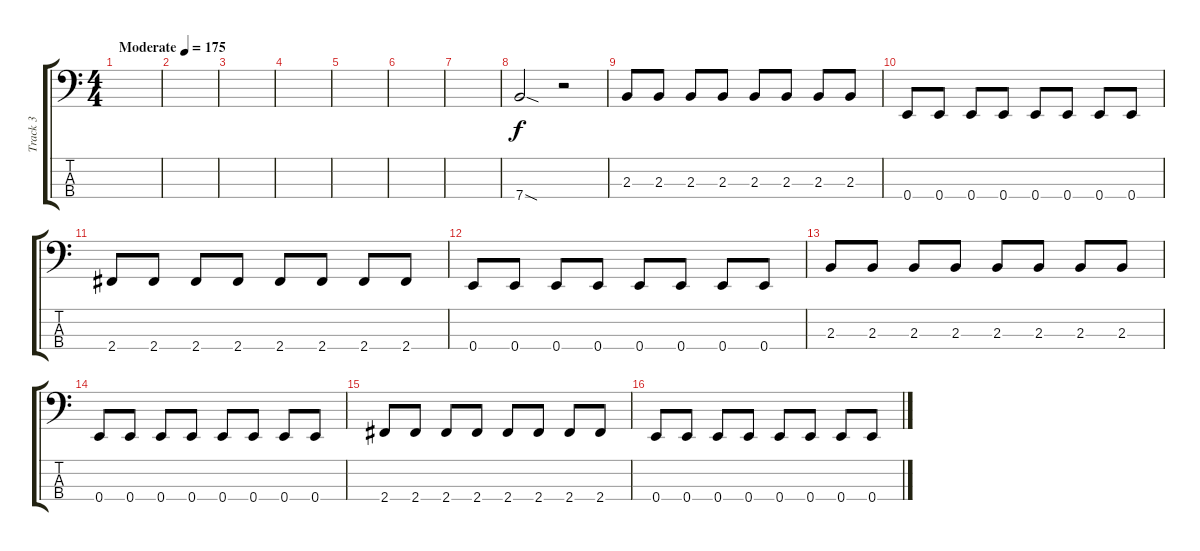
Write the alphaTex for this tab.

\track ("Track 3" "Track 3") {instrument electricbasspick}
\staff {score tabs}
\tuning (G2 D2 A1 E1) {hide}
\ts (4 4)
\tempo (175 "Moderate")
\clef f4
\ks c
|
|
|
|
|
|
|
7.4{sod}.2 r.2 |
2.3.8 2.3.8 2.3.8 2.3.8 2.3.8 2.3.8 2.3.8 2.3.8 |
0.4.8 0.4.8 0.4.8 0.4.8 0.4.8 0.4.8 0.4.8 0.4.8 |
2.4.8 2.4.8 2.4.8 2.4.8 2.4.8 2.4.8 2.4.8 2.4.8 |
0.4.8 0.4.8 0.4.8 0.4.8 0.4.8 0.4.8 0.4.8 0.4.8 |
2.3.8 2.3.8 2.3.8 2.3.8 2.3.8 2.3.8 2.3.8 2.3.8 |
0.4.8 0.4.8 0.4.8 0.4.8 0.4.8 0.4.8 0.4.8 0.4.8 |
2.4.8 2.4.8 2.4.8 2.4.8 2.4.8 2.4.8 2.4.8 2.4.8 |
0.4.8 0.4.8 0.4.8 0.4.8 0.4.8 0.4.8 0.4.8 0.4.8
